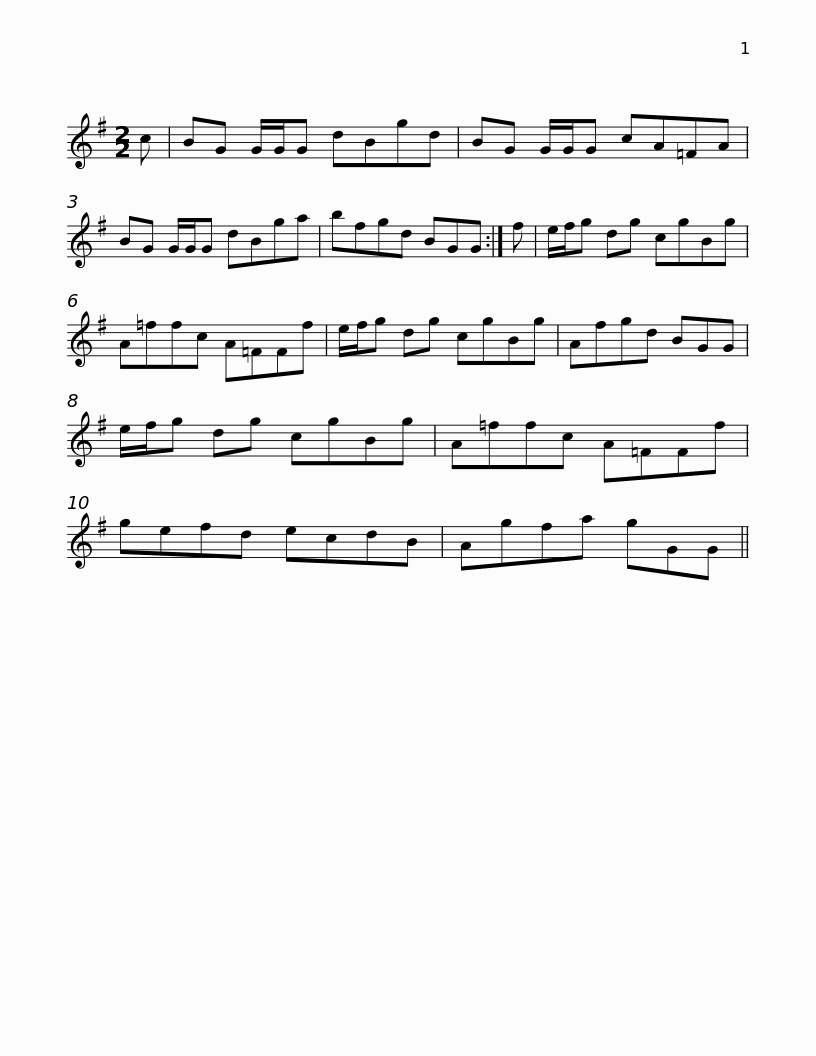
X:1
L:1/8
M:2/2
I:linebreak $
K:G
V:1 treble
V:1
 c | BG G/G/G dBgd | BG G/G/G cA=FA | BG G/G/G dBga | bfgd BGG :| %5
 f |$ e/f/g dg cgBg | A=ffc A=FFf | e/f/g dg cgBg | Afgd BGG | %10
 e/f/g dg cgBg |$ A=ffc A=FFf | gefd ecdB | Agfa gGG || %14
